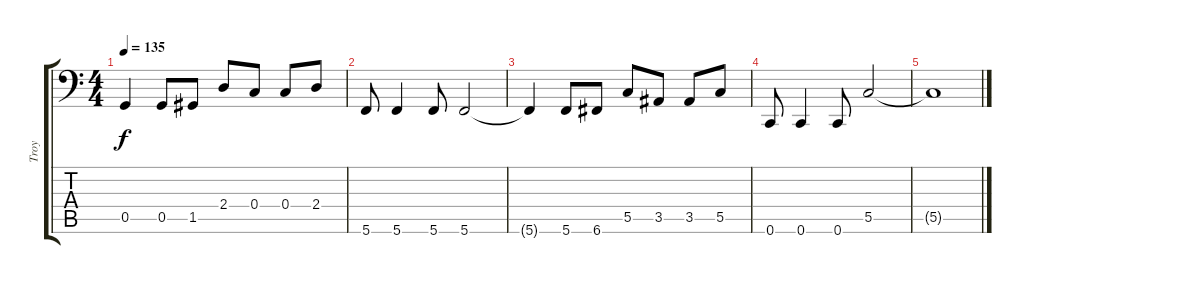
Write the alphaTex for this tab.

\track ("Troy" "Troy") {instrument electricbasspick}
\staff {score tabs}
\tuning (D3 A2 F2 C2 G1 C1) {hide}
\ts (4 4)
\tempo 135
\clef f4
\ks c
0.5{t}.4{dy f} 0.5.8 1.5.8 2.4.8 0.4.8 0.4.8 2.4.8 |
5.6.8 5.6.4 5.6.8 5.6.2 |
5.6{t}.4 5.6.8 6.6.8 5.5.8 3.5.8 3.5.8 5.5.8 |
0.6.8 0.6.4 0.6.8 5.5.2 |
5.5{t}.1
